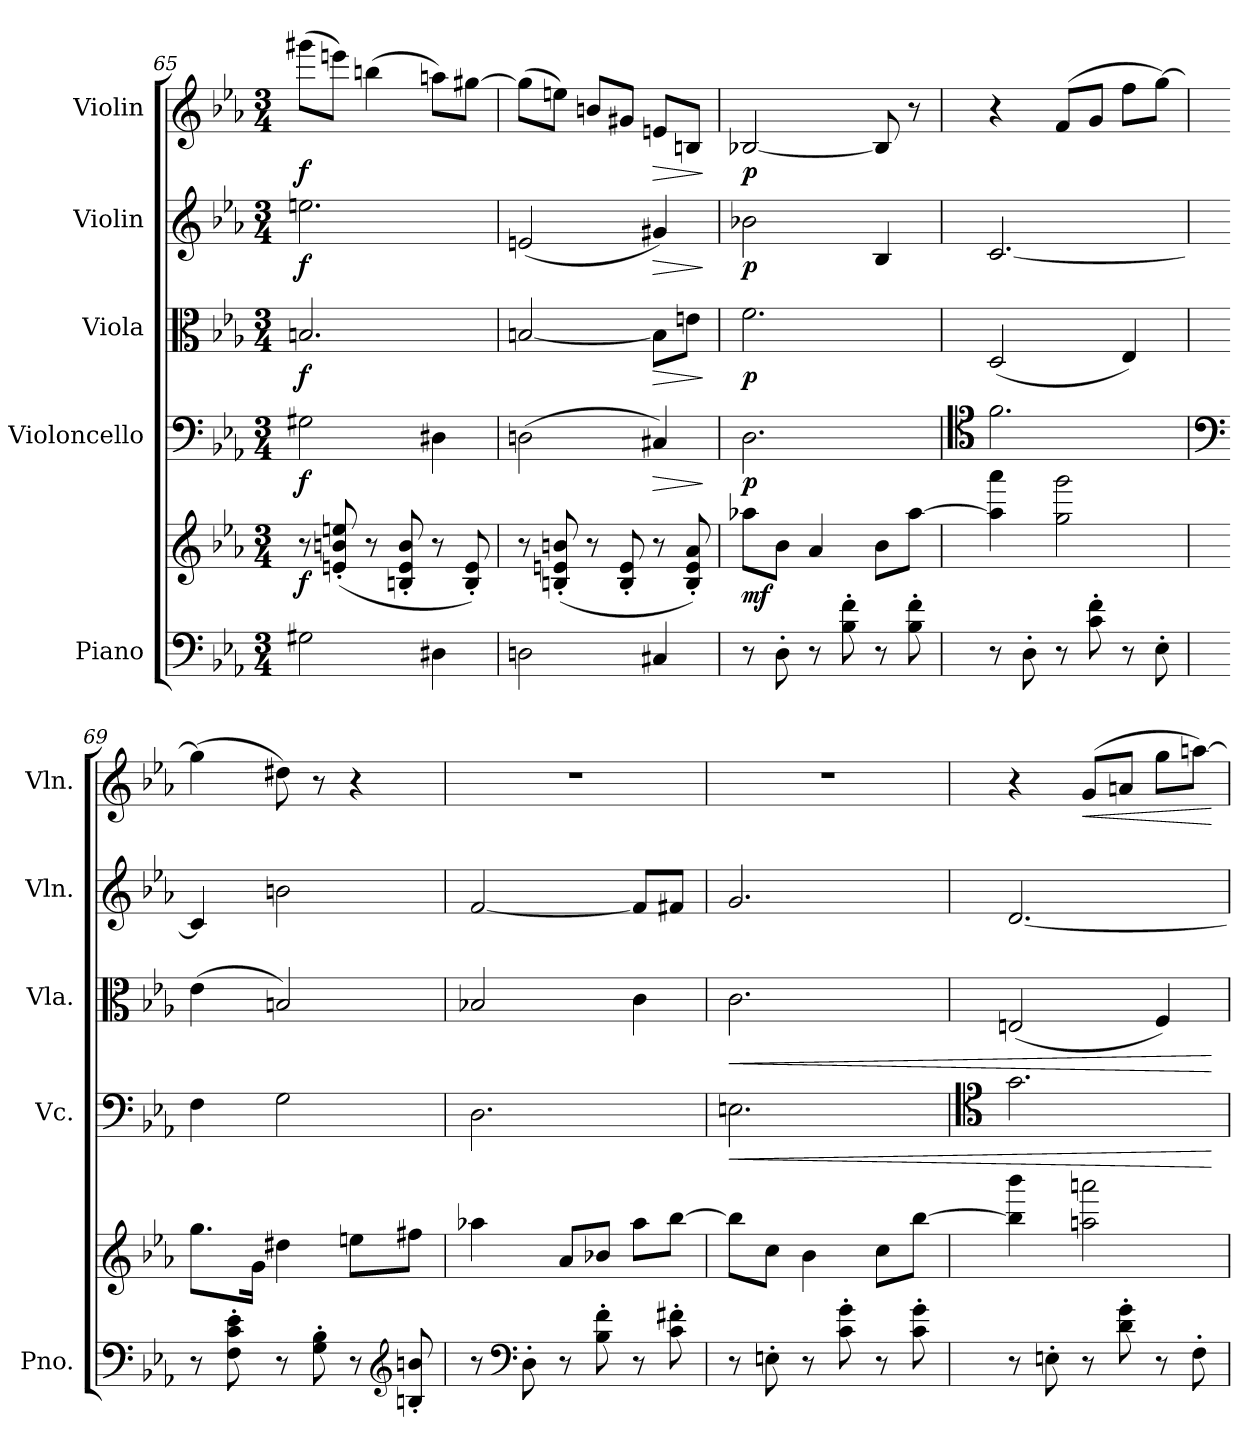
**kern	**kern	**dynam	**kern	**dynam	**kern	**dynam	**kern	**dynam	**kern	**dynam
*part5	*part5	*part5	*part4	*part4	*part3	*part3	*part2	*part2	*part1	*part1
*staff6	*staff5	*staff5/6	*staff4	*staff4	*staff3	*staff3	*staff2	*staff2	*staff1	*staff1
*I"Piano	*	*	*I"Violoncello	*	*I"Viola	*	*I"Violin	*	*I"Violin	*
*I'Pno.	*	*	*I'Vc.	*	*I'Vla.	*	*I'Vln.	*	*I'Vln.	*
*clefF4	*clefG2	*	*clefF4	*	*clefC3	*	*clefG2	*	*clefG2	*
*k[b-e-a-]	*k[b-e-a-]	*	*k[b-e-a-]	*	*k[b-e-a-]	*	*k[b-e-a-]	*	*k[b-e-a-]	*
*M3/4	*M3/4	*	*M3/4	*	*M3/4	*	*M3/4	*	*M3/4	*
=65	=65	=65	=65	=65	=65	=65	=65	=65	=65	=65
!	!	!LO:DY:b	!	!LO:DY:b	!	!LO:DY:b	!	!LO:DY:b	!	!LO:DY:b
2G#X\	8r	f	2G#X\	f	2.Bn/	f	2.een\	f	(8ggg#X\L	f
.	(8en/' 8bn/' 8een/'	.	.	.	.	.	.	.	8eeen\J)	.
.	8r	.	.	.	.	.	.	.	(4bbn\	.
.	8Bn/' 8e/' 8b/'	.	.	.	.	.	.	.	.	.
4D#X\	8r	.	4D#X\	.	.	.	.	.	8aan\L)	.
.	8B/' 8e/')	.	.	.	.	.	.	.	[8gg#X\J	.
!!LO:LB:g=z
=66	=66	=66	=66	=66	=66	=66	=66	=66	=66	=66
2Dn\	8r	.	(2Dn\	.	[2Bn/	.	(2en/	.	(8gg#\L]	.
.	(8Bn/' 8en/' 8bn/'	.	.	.	.	.	.	.	8een\J)	.
.	8r	.	.	.	.	.	.	.	8bn/L	.
.	8B/' 8e/'	.	.	.	.	.	.	.	8g#X/J	.
!	!	!	!	!LO:HP:b	!	!LO:HP:b	!	!LO:HP:b	!	!LO:HP:b
4C#X/	8r	.	4C#X/)	>	8B\L]	>	4g#X/)	>	8en/L	>
.	8B/' 8e/' 8a-/')	.	.	.	8en\J	.	.	.	8Bn/J	.
.	.	.	.	]	.	]	.	]	.	]
=67	=67	=67	=67	=67	=67	=67	=67	=67	=67	=67
!	!	!LO:DY:b	!	!LO:DY:b	!	!LO:DY:b	!	!LO:DY:b	!	!LO:DY:b
8r	8aa-X\L	mf	2.D\	p	2.f\	p	2b-X\	p	[2B-X/	p
8D'\	8b-\J	.	.	.	.	.	.	.	.	.
8r	4a-/	.	.	.	.	.	.	.	.	.
8B-\' 8f\'	.	.	.	.	.	.	.	.	.	.
8r	8b-\L	.	.	.	.	.	4B-/	.	8B-/]	.
8B-\' 8f\'	[8aa-\J	.	.	.	.	.	.	.	8r	.
=68	=68	=68	=68	=68	=68	=68	=68	=68	=68	=68
*	*	*	*clefC4	*	*	*	*	*	*	*
8r	4aa-\] 4aaa-\	.	2.f\	.	(2D/	.	[2.c/	.	4r	.
8D'\	.	.	.	.	.	.	.	.	.	.
8r	2gg\ 2ggg\	.	.	.	.	.	.	.	(8f/L	.
8c\' 8f\'	.	.	.	.	.	.	.	.	8g/J	.
8r	.	.	.	.	4E-/)	.	.	.	8ff\L	.
8E-'\	.	.	.	.	.	.	.	.	[8gg\J)	.
=69	=69	=69	=69	=69	=69	=69	=69	=69	=69	=69
*	*	*	*clefF4	*	*	*	*	*	*	*
8r	8.gg\L	.	4F\	.	(4e-\	.	4c/]	.	(4gg\]	.
8F\' 8c\' 8e-\'	.	.	.	.	.	.	.	.	.	.
.	16g\Jk	.	.	.	.	.	.	.	.	.
8r	4dd#X\	.	2G\	.	2Bn/)	.	2bn\	.	8dd#X\)	.
8G\' 8B-\'	.	.	.	.	.	.	.	.	8r	.
8r	8een\L	.	.	.	.	.	.	.	4r	.
*clefG2	*	*	*	*	*	*	*	*	*	*
8Bn/' 8bn/'	8ff#X\J	.	.	.	.	.	.	.	.	.
!!LO:PB:g=z
=70	=70	=70	=70	=70	=70	=70	=70	=70	=70	=70
8r	4aa-X\	.	2.D\	.	2B-X/	.	[2f/	.	2.r	.
*clefF4	*	*	*	*	*	*	*	*	*	*
8D'\	.	.	.	.	.	.	.	.	.	.
8r	8a-/L	.	.	.	.	.	.	.	.	.
8B-\' 8f\'	8b-X/J	.	.	.	.	.	.	.	.	.
8r	8aa-\L	.	.	.	4c\	.	8f/L]	.	.	.
8c\' 8f#X\'	[8bb-\J	.	.	.	.	.	8f#X/J	.	.	.
=71	=71	=71	=71	=71	=71	=71	=71	=71	=71	=71
!	!	!	!	!LO:HP:b	!	!LO:HP:b	!	!	!	!
8r	8bb-\L]	.	2.En\	<	2.c\	<	2.g/	.	2.r	.
8En'\	8cc\J	.	.	.	.	.	.	.	.	.
8r	4b-\	.	.	.	.	.	.	.	.	.
8c\' 8g\'	.	.	.	.	.	.	.	.	.	.
8r	8cc\L	.	.	.	.	.	.	.	.	.
8c\' 8g\'	[8bb-\J	.	.	.	.	.	.	.	.	.
=72	=72	=72	=72	=72	=72	=72	=72	=72	=72	=72
*	*	*	*clefC4	*	*	*	*	*	*	*
8r	4bb-\] 4bbb-\	.	2.g\	.	(2En/	.	[2.d/	.	4r	.
8En'\	.	.	.	.	.	.	.	.	.	.
!	!	!	!	!	!	!	!	!	!	!LO:HP:b
8r	2aan\ 2aaan\	.	.	.	.	.	.	.	(8g/L	<
8d\' 8g\'	.	.	.	.	.	.	.	.	8an/J	.
8r	.	.	.	.	4F/)	.	.	.	8gg\L	.
8F'\	.	.	.	.	.	.	.	.	[8aan\J)	.
.	.	.	.	[	.	[	.	.	.	[
=	=	=	=	=	=	=	=	=	=	=
*-	*-	*-	*-	*-	*-	*-	*-	*-	*-	*-
